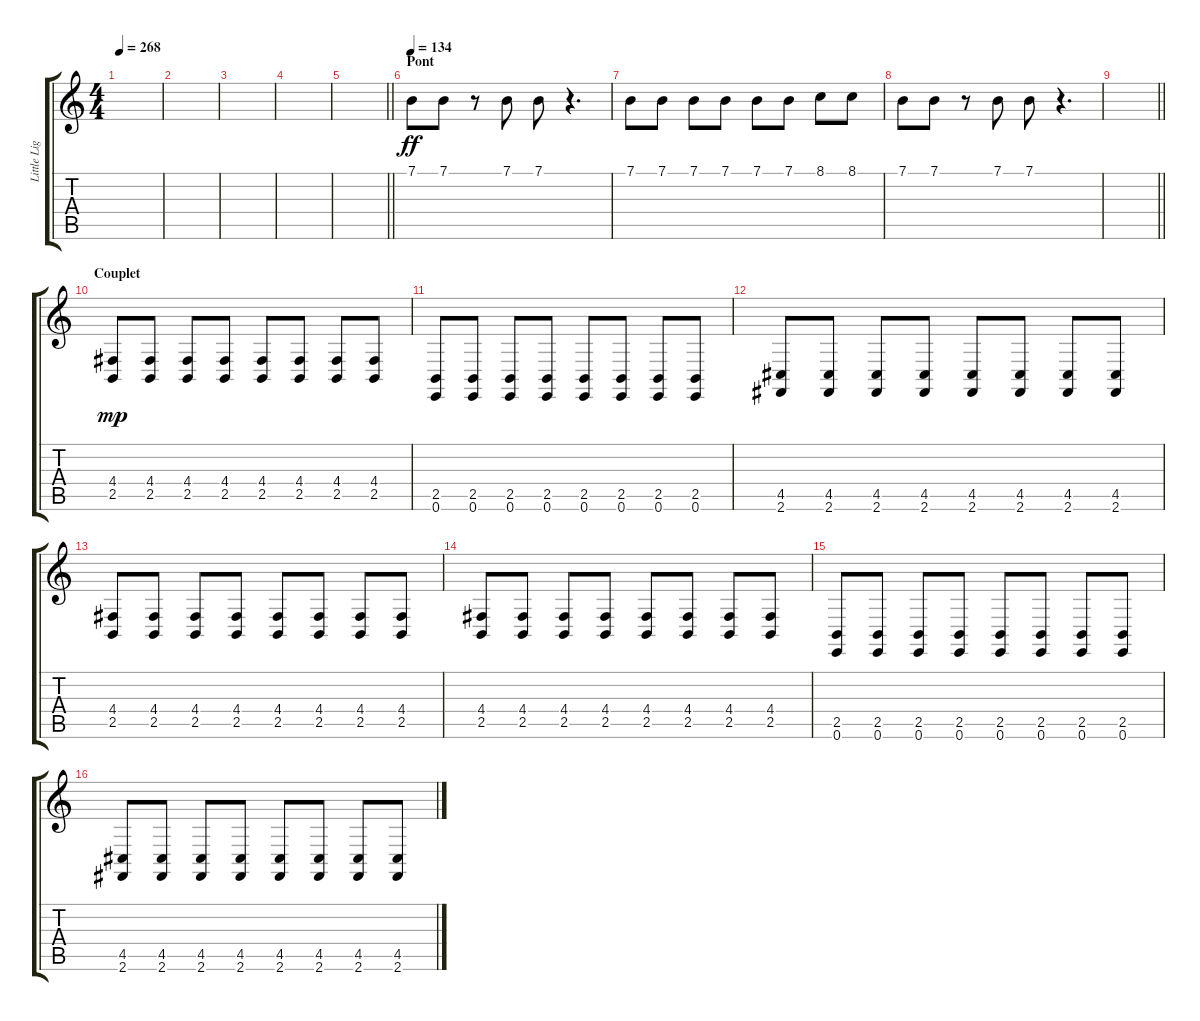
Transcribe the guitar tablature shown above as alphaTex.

\track ("Little Light' - Clavier" "Little Lig") {instrument lead1square}
\staff {score tabs}
\tuning (E4 B3 G3 D3 A2 E2) {hide}
\ts (4 4)
\tempo 268
\clef g2
\ks c
|
|
|
|
\barLineRight lightlight
|
\section ("" "Pont")
\tempo 134
7.1.8{dy ff} 7.1.8 r.8 7.1.8 7.1.8 r.4{d} |
7.1.8 7.1.8 7.1.8 7.1.8 7.1.8 7.1.8 8.1.8 8.1.8 |
7.1.8 7.1.8 r.8 7.1.8 7.1.8 r.4{d} |
\barLineRight lightlight
|
\section ("" "Couplet")
(4.4 2.5).8{dy mp} (4.4 2.5).8 (4.4 2.5).8 (4.4 2.5).8 (4.4 2.5).8 (4.4 2.5).8 (4.4 2.5).8 (4.4 2.5).8 |
(2.5 0.6).8 (2.5 0.6).8 (2.5 0.6).8 (2.5 0.6).8 (2.5 0.6).8 (2.5 0.6).8 (2.5 0.6).8 (2.5 0.6).8 |
(4.5 2.6).8 (4.5 2.6).8 (4.5 2.6).8 (4.5 2.6).8 (4.5 2.6).8 (4.5 2.6).8 (4.5 2.6).8 (4.5 2.6).8 |
(4.4 2.5).8 (4.4 2.5).8 (4.4 2.5).8 (4.4 2.5).8 (4.4 2.5).8 (4.4 2.5).8 (4.4 2.5).8 (4.4 2.5).8 |
(4.4 2.5).8 (4.4 2.5).8 (4.4 2.5).8 (4.4 2.5).8 (4.4 2.5).8 (4.4 2.5).8 (4.4 2.5).8 (4.4 2.5).8 |
(2.5 0.6).8 (2.5 0.6).8 (2.5 0.6).8 (2.5 0.6).8 (2.5 0.6).8 (2.5 0.6).8 (2.5 0.6).8 (2.5 0.6).8 |
(4.5 2.6).8 (4.5 2.6).8 (4.5 2.6).8 (4.5 2.6).8 (4.5 2.6).8 (4.5 2.6).8 (4.5 2.6).8 (4.5 2.6).8
